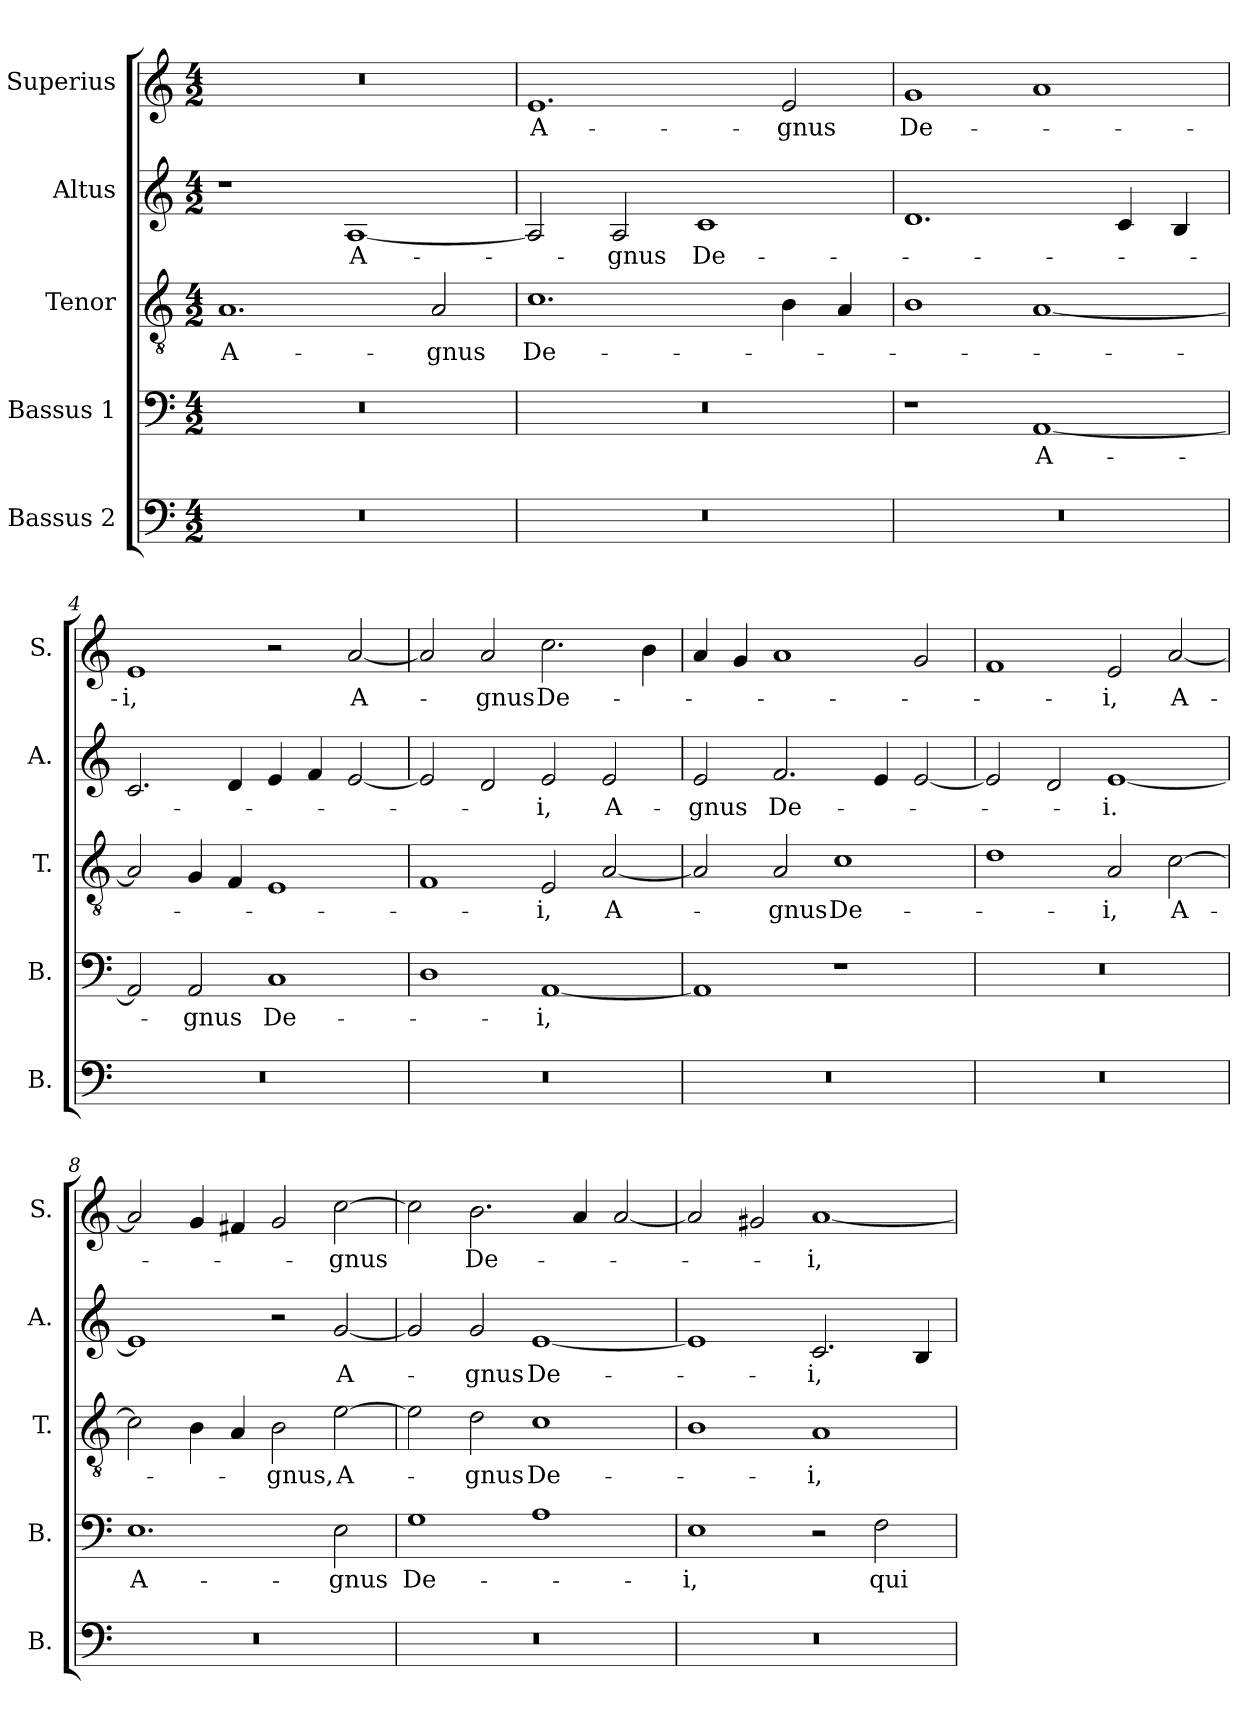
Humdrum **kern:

**kern	**kern	**text	**kern	**text	**kern	**text	**kern	**text
*part5	*part4	*part4	*part3	*part3	*part2	*part2	*part1	*part1
*staff5	*staff4	*staff4	*staff3	*staff3	*staff2	*staff2	*staff1	*staff1
*I"Bassus 2	*I"Bassus 1	*	*I"Tenor	*	*I"Altus	*	*I"Superius	*
*I'B.	*I'B.	*	*I'T.	*	*I'A.	*	*I'S.	*
*clefF4	*clefF4	*	*clefGv2	*	*clefG2	*	*clefG2	*
*	*	*	*ITrd7c12	*	*	*	*	*
*k[]	*k[]	*	*k[]	*	*k[]	*	*k[]	*
*C:	*C:	*	*C:	*	*C:	*	*C:	*
*M4/2	*M4/2	*	*M4/2	*	*M4/2	*	*M4/2	*
=1	=1	=1	=1	=1	=1	=1	=1	=1
0r	0r	.	1.AA/	A-	1r	.	0r	.
.	.	.	.	.	[1A/	A-	.	.
.	.	.	2AA/	-gnus	.	.	.	.
=2	=2	=2	=2	=2	=2	=2	=2	=2
0r	0r	.	1.C\	De-	2A/]	.	1.e/	A-
.	.	.	.	.	2A/	-gnus	.	.
.	.	.	.	.	1c/	De-	.	.
.	.	.	4BB\	.	.	.	2e/	-gnus
.	.	.	4AA/	.	.	.	.	.
=3	=3	=3	=3	=3	=3	=3	=3	=3
0r	1r	.	1BB\	.	1.d/	.	1g/	De-
.	[1AA/	A-	[1AA/	.	.	.	1a/	.
.	.	.	.	.	4c/	.	.	.
.	.	.	.	.	4B/	.	.	.
=4	=4	=4	=4	=4	=4	=4	=4	=4
0r	2AA/]	.	2AA/]	.	2.c/	.	1e/	-i,
.	2AA/	-gnus	4GG/	.	.	.	.	.
.	.	.	4FF/	.	4d/	.	.	.
.	1C/	De-	1EE/	.	4e/	.	2r	.
.	.	.	.	.	4f/	.	.	.
.	.	.	.	.	[2e/	.	[2a/	A-
=5	=5	=5	=5	=5	=5	=5	=5	=5
0r	1D\	.	1FF/	.	2e/]	.	2a/]	.
.	.	.	.	.	2d/	.	2a/	-gnus
.	[1AA/	-i,	2EE/	-i,	2e/	-i,	2.cc\	De-
.	.	.	[2AA/	A-	2e/	A-	.	.
.	.	.	.	.	.	.	4b\	.
=6	=6	=6	=6	=6	=6	=6	=6	=6
0r	1AA/]	.	2AA/]	.	2e/	-gnus	4a/	.
.	.	.	.	.	.	.	4g/	.
.	.	.	2AA/	-gnus	2.f/	De-	1a/	.
.	1r	.	1C\	De-	.	.	.	.
.	.	.	.	.	4e/	.	.	.
.	.	.	.	.	[2e/	.	2g/	.
=7	=7	=7	=7	=7	=7	=7	=7	=7
0r	0r	.	1D\	.	2e/]	.	1f/	.
.	.	.	.	.	2d/	.	.	.
.	.	.	2AA/	-i,	[1e/	-i.	2e/	-i,
.	.	.	[2C\	A-	.	.	[2a/	A-
=8	=8	=8	=8	=8	=8	=8	=8	=8
0r	1.E\	A-	2C\]	.	1e/]	.	2a/]	.
.	.	.	4BB\	.	.	.	4g/	.
.	.	.	4AA/	.	.	.	4f#X/	.
.	.	.	2BB\	-gnus,	2r	.	2g/	.
.	2E\	-gnus	[2E\	A-	[2g/	A-	[2cc\	-gnus
=9	=9	=9	=9	=9	=9	=9	=9	=9
0r	1G\	De-	2E\]	.	2g/]	.	2cc\]	.
.	.	.	2D\	-gnus	2g/	-gnus	2.b\	De-
.	1A\	.	1C\	De-	[1e/	De-	.	.
.	.	.	.	.	.	.	4a/	.
.	.	.	.	.	.	.	[2a/	.
=10	=10	=10	=10	=10	=10	=10	=10	=10
0r	1E\	-i,	1BB\	.	1e/]	.	2a/]	.
.	.	.	.	.	.	.	2g#X/	.
.	2r	.	1AA/	-i,	2.c/	-i,	[1a/	-i,
.	2F\	qui	.	.	.	.	.	.
.	.	.	.	.	4B/	.	.	.
=	=	=	=	=	=	=	=	=
*-	*-	*-	*-	*-	*-	*-	*-	*-
